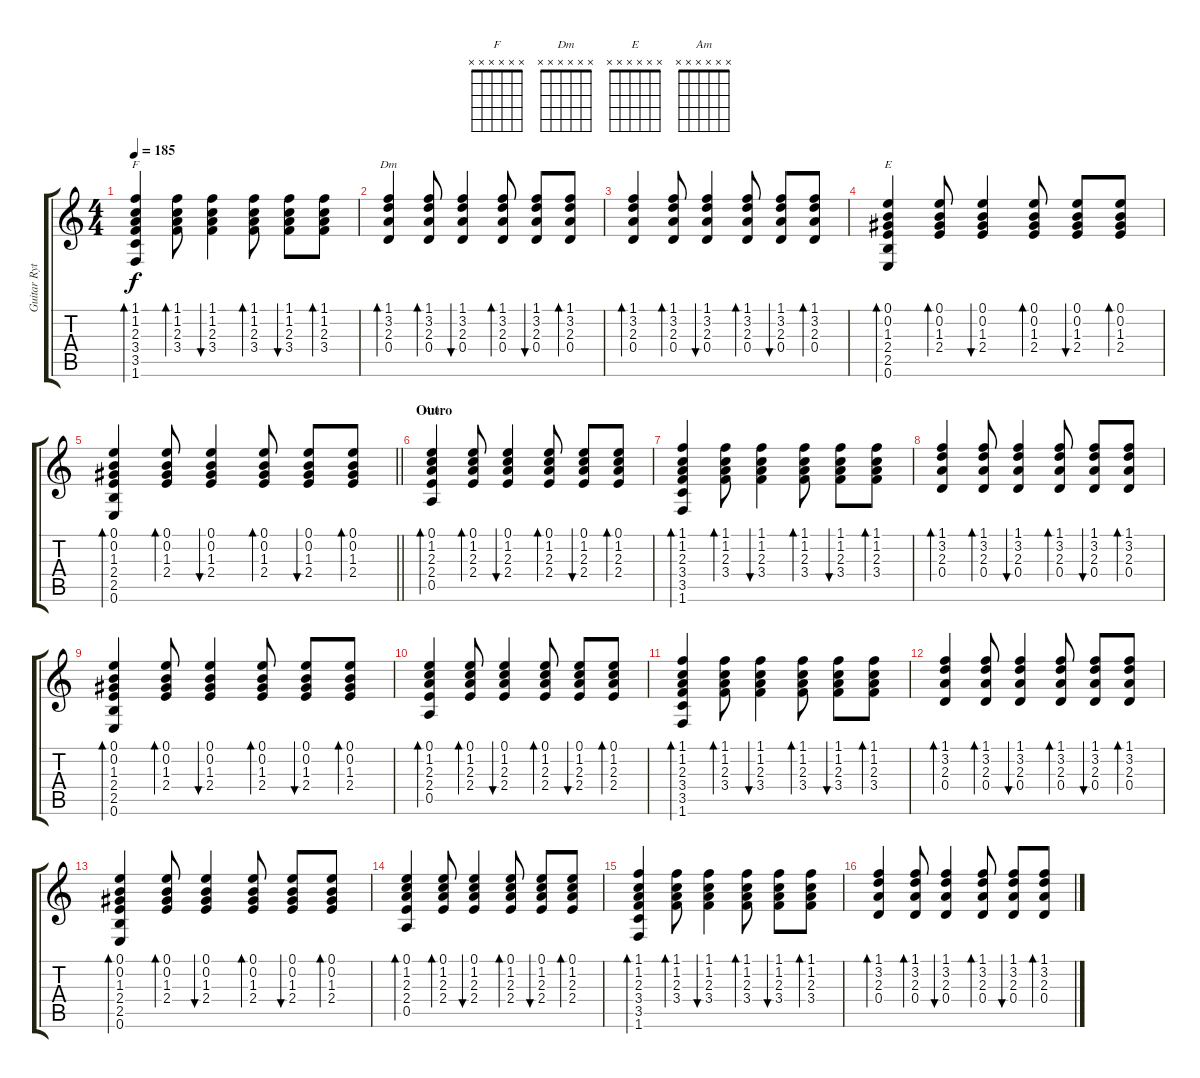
\track ("Guitar Rythm" "Guitar Ryt") {instrument acousticguitarsteel}
\staff {score tabs}
\tuning (E4 B3 G3 D3 A2 E2) {hide}
\chord ("F" x x x x x x)
\chord ("Dm" x x x x x x)
\chord ("E" x x x x x x)
\chord ("Am" x x x x x x)
\ts (4 4)
\tempo 185
\clef g2
\ks c
(1.1 1.2 2.3 3.4 3.5 1.6).4{bd 60 ch "F" dy f} (1.1 1.2 2.3 3.4).8{bd 60} (1.1 1.2 2.3 3.4).4{bu 60} (1.1 1.2 2.3 3.4).8{bd 60} (1.1 1.2 2.3 3.4).8{bu 60} (1.1 1.2 2.3 3.4).8{bd 60} |
(1.1 3.2 2.3 0.4).4{bd 60 ch "Dm"} (1.1 3.2 2.3 0.4).8{bd 60} (1.1 3.2 2.3 0.4).4{bu 60} (1.1 3.2 2.3 0.4).8{bd 60} (1.1 3.2 2.3 0.4).8{bu 60} (1.1 3.2 2.3 0.4).8{bd 60} |
(1.1 3.2 2.3 0.4).4{bd 60} (1.1 3.2 2.3 0.4).8{bd 60} (1.1 3.2 2.3 0.4).4{bu 60} (1.1 3.2 2.3 0.4).8{bd 60} (1.1 3.2 2.3 0.4).8{bu 60} (1.1 3.2 2.3 0.4).8{bd 60} |
(0.1 0.2 1.3 2.4 2.5 0.6).4{bd 60 ch "E"} (0.1 0.2 1.3 2.4).8{bd 60} (0.1 0.2 1.3 2.4).4{bu 60} (0.1 0.2 1.3 2.4).8{bd 60} (0.1 0.2 1.3 2.4).8{bu 60} (0.1 0.2 1.3 2.4).8{bd 60} |
\barLineRight lightlight
(0.1 0.2 1.3 2.4 2.5 0.6).4{bd 60} (0.1 0.2 1.3 2.4).8{bd 60} (0.1 0.2 1.3 2.4).4{bu 60} (0.1 0.2 1.3 2.4).8{bd 60} (0.1 0.2 1.3 2.4).8{bu 60} (0.1 0.2 1.3 2.4).8{bd 60} |
\section ("" "Outro")
(0.1 1.2 2.3 2.4 0.5).4{bd 60 ch "Am"} (0.1 1.2 2.3 2.4).8{bd 60} (0.1 1.2 2.3 2.4).4{bu 60} (0.1 1.2 2.3 2.4).8{bd 60} (0.1 1.2 2.3 2.4).8{bu 60} (0.1 1.2 2.3 2.4).8{bd 60} |
(1.1 1.2 2.3 3.4 3.5 1.6).4{bd 60} (1.1 1.2 2.3 3.4).8{bd 60} (1.1 1.2 2.3 3.4).4{bu 60} (1.1 1.2 2.3 3.4).8{bd 60} (1.1 1.2 2.3 3.4).8{bu 60} (1.1 1.2 2.3 3.4).8{bd 60} |
(1.1 3.2 2.3 0.4).4{bd 60} (1.1 3.2 2.3 0.4).8{bd 60} (1.1 3.2 2.3 0.4).4{bu 60} (1.1 3.2 2.3 0.4).8{bd 60} (1.1 3.2 2.3 0.4).8{bu 60} (1.1 3.2 2.3 0.4).8{bd 60} |
(0.1 0.2 1.3 2.4 2.5 0.6).4{bd 60} (0.1 0.2 1.3 2.4).8{bd 60} (0.1 0.2 1.3 2.4).4{bu 60} (0.1 0.2 1.3 2.4).8{bd 60} (0.1 0.2 1.3 2.4).8{bu 60} (0.1 0.2 1.3 2.4).8{bd 60} |
(0.1 1.2 2.3 2.4 0.5).4{bd 60} (0.1 1.2 2.3 2.4).8{bd 60} (0.1 1.2 2.3 2.4).4{bu 60} (0.1 1.2 2.3 2.4).8{bd 60} (0.1 1.2 2.3 2.4).8{bu 60} (0.1 1.2 2.3 2.4).8{bd 60} |
(1.1 1.2 2.3 3.4 3.5 1.6).4{bd 60} (1.1 1.2 2.3 3.4).8{bd 60} (1.1 1.2 2.3 3.4).4{bu 60} (1.1 1.2 2.3 3.4).8{bd 60} (1.1 1.2 2.3 3.4).8{bu 60} (1.1 1.2 2.3 3.4).8{bd 60} |
(1.1 3.2 2.3 0.4).4{bd 60} (1.1 3.2 2.3 0.4).8{bd 60} (1.1 3.2 2.3 0.4).4{bu 60} (1.1 3.2 2.3 0.4).8{bd 60} (1.1 3.2 2.3 0.4).8{bu 60} (1.1 3.2 2.3 0.4).8{bd 60} |
(0.1 0.2 1.3 2.4 2.5 0.6).4{bd 60} (0.1 0.2 1.3 2.4).8{bd 60} (0.1 0.2 1.3 2.4).4{bu 60} (0.1 0.2 1.3 2.4).8{bd 60} (0.1 0.2 1.3 2.4).8{bu 60} (0.1 0.2 1.3 2.4).8{bd 60} |
(0.1 1.2 2.3 2.4 0.5).4{bd 60} (0.1 1.2 2.3 2.4).8{bd 60} (0.1 1.2 2.3 2.4).4{bu 60} (0.1 1.2 2.3 2.4).8{bd 60} (0.1 1.2 2.3 2.4).8{bu 60} (0.1 1.2 2.3 2.4).8{bd 60} |
(1.1 1.2 2.3 3.4 3.5 1.6).4{bd 60} (1.1 1.2 2.3 3.4).8{bd 60} (1.1 1.2 2.3 3.4).4{bu 60} (1.1 1.2 2.3 3.4).8{bd 60} (1.1 1.2 2.3 3.4).8{bu 60} (1.1 1.2 2.3 3.4).8{bd 60} |
(1.1 3.2 2.3 0.4).4{bd 60} (1.1 3.2 2.3 0.4).8{bd 60} (1.1 3.2 2.3 0.4).4{bu 60} (1.1 3.2 2.3 0.4).8{bd 60} (1.1 3.2 2.3 0.4).8{bu 60} (1.1 3.2 2.3 0.4).8{bd 60}
